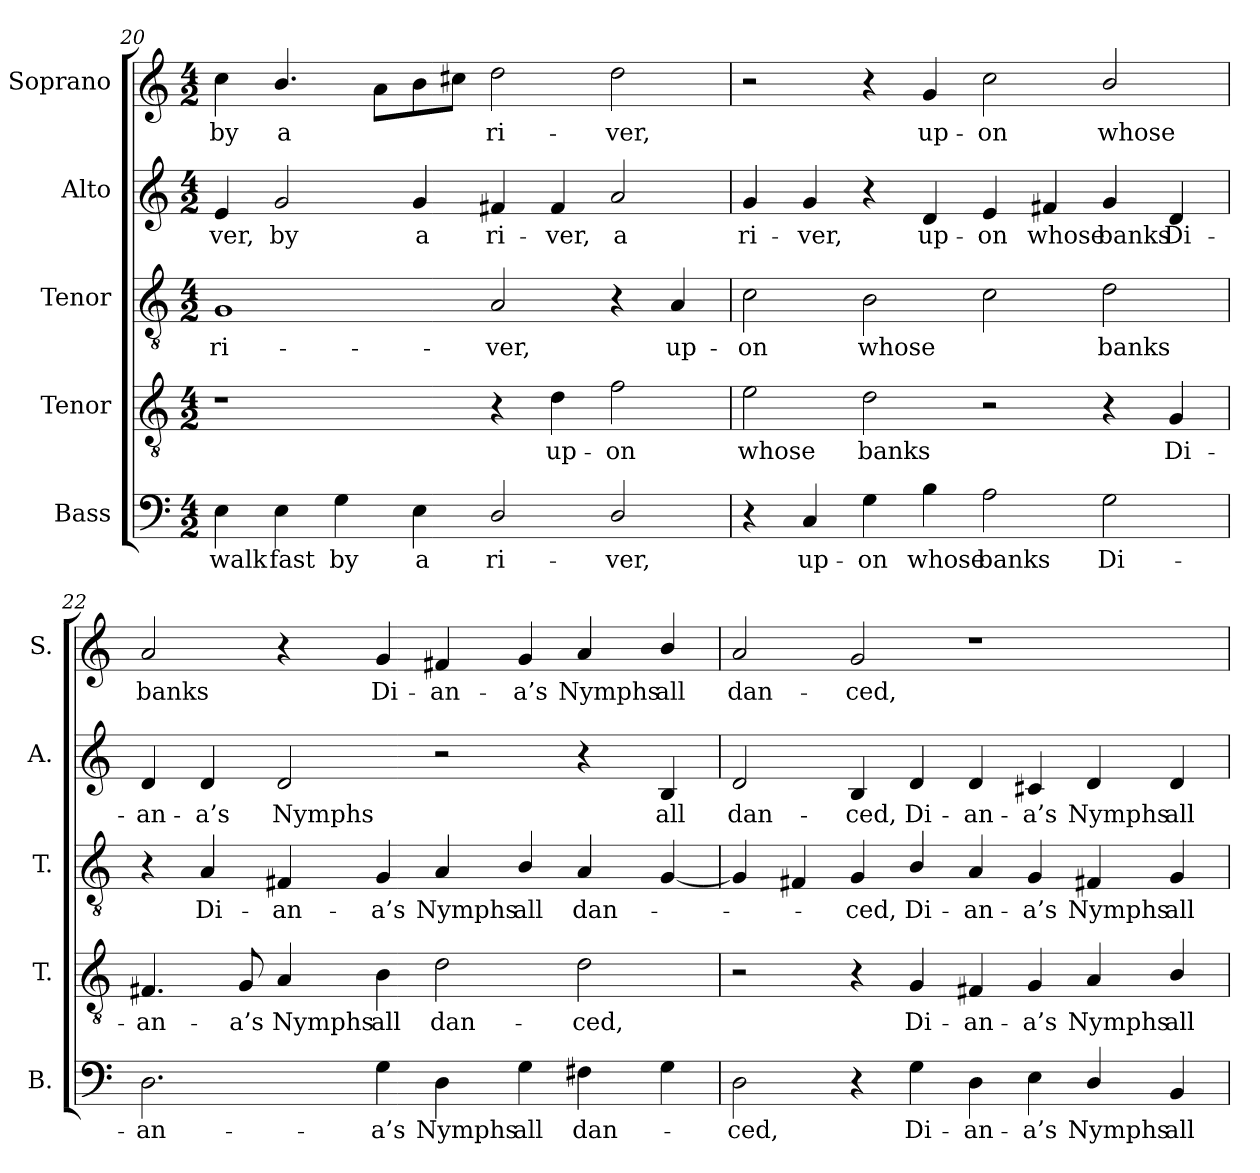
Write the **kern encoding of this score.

**kern	**text	**kern	**text	**kern	**text	**kern	**text	**kern	**text
*part5	*part5	*part4	*part4	*part3	*part3	*part2	*part2	*part1	*part1
*staff5	*staff5	*staff4	*staff4	*staff3	*staff3	*staff2	*staff2	*staff1	*staff1
*I"Bass	*	*I"Tenor	*	*I"Tenor	*	*I"Alto	*	*I"Soprano	*
*I'B.	*	*I'T.	*	*I'T.	*	*I'A.	*	*I'S.	*
*clefF4	*	*clefGv2	*	*clefGv2	*	*clefG2	*	*clefG2	*
*	*	*ITrd7c12	*	*ITrd7c12	*	*	*	*	*
*k[]	*	*k[]	*	*k[]	*	*k[]	*	*k[]	*
*C:	*	*C:	*	*C:	*	*C:	*	*C:	*
*M4/2	*	*M4/2	*	*M4/2	*	*M4/2	*	*M4/2	*
=20	=20	=20	=20	=20	=20	=20	=20	=20	=20
!	!LO:LY:b:color=#000000	!	!	!	!	!	!	!	!
!	!	!	!	!	!LO:LY:b:color=#000000	!	!	!	!
!	!	!	!	!	!	!	!LO:LY:b:color=#000000	!	!
!	!	!	!	!	!	!	!	!	!LO:LY:b:color=#000000
4Ei\	walk	1r	.	1GGi	ri-	4ei/	-ver,	4cci\	by
!	!LO:LY:b:color=#000000	!	!	!	!	!	!	!	!
!	!	!	!	!	!	!	!LO:LY:b:color=#000000	!	!
!	!	!	!	!	!	!	!	!	!LO:LY:b:color=#000000
4Ei\	fast	.	.	.	.	2gi/	by	4.bi/	a
!	!LO:LY:b:color=#000000	!	!	!	!	!	!	!	!
4Gi\	by	.	.	.	.	.	.	.	.
.	.	.	.	.	.	.	.	8ai\L	.
!	!LO:LY:b:color=#000000	!	!	!	!	!	!	!	!
!	!	!	!	!	!	!	!LO:LY:b:color=#000000	!	!
4Ei\	a	.	.	.	.	4gi/	a	8bi\	.
.	.	.	.	.	.	.	.	8cc#Xi\J	.
!	!LO:LY:b:color=#000000	!	!	!	!	!	!	!	!
!	!	!	!	!	!LO:LY:b:color=#000000	!	!	!	!
!	!	!	!	!	!	!	!LO:LY:b:color=#000000	!	!
!	!	!	!	!	!	!	!	!	!LO:LY:b:color=#000000
2Di/	ri-	4r	.	2AAi/	-ver,	4f#Xi/	ri-	2ddi\	ri-
!	!	!	!LO:LY:b:color=#000000	!	!	!	!	!	!
!	!	!	!	!	!	!	!LO:LY:b:color=#000000	!	!
.	.	4Di\	up-	.	.	4f#i/	-ver,	.	.
!	!LO:LY:b:color=#000000	!	!	!	!	!	!	!	!
!	!	!	!LO:LY:b:color=#000000	!	!	!	!	!	!
!	!	!	!	!	!	!	!LO:LY:b:color=#000000	!	!
!	!	!	!	!	!	!	!	!	!LO:LY:b:color=#000000
2Di/	-ver,	2Fi\	-on	4r	.	2ai/	a	2ddi\	-ver,
!	!	!	!	!	!LO:LY:b:color=#000000	!	!	!	!
.	.	.	.	4AAi/	up-	.	.	.	.
!!LO:LB:g=z
=21	=21	=21	=21	=21	=21	=21	=21	=21	=21
!	!	!	!LO:LY:b:color=#000000	!	!	!	!	!	!
!	!	!	!	!	!LO:LY:b:color=#000000	!	!	!	!
!	!	!	!	!	!	!	!LO:LY:b:color=#000000	!	!
4r	.	2Ei\	whose	2Ci\	-on	4gi/	ri-	2r	.
!	!LO:LY:b:color=#000000	!	!	!	!	!	!	!	!
!	!	!	!	!	!	!	!LO:LY:b:color=#000000	!	!
4Ci/	up-	.	.	.	.	4gi/	-ver,	.	.
!	!LO:LY:b:color=#000000	!	!	!	!	!	!	!	!
!	!	!	!LO:LY:b:color=#000000	!	!	!	!	!	!
!	!	!	!	!	!LO:LY:b:color=#000000	!	!	!	!
4Gi\	-on	2Di\	banks	2BBi\	whose	4r	.	4r	.
!	!LO:LY:b:color=#000000	!	!	!	!	!	!	!	!
!	!	!	!	!	!	!	!LO:LY:b:color=#000000	!	!
!	!	!	!	!	!	!	!	!	!LO:LY:b:color=#000000
4Bi\	whose	.	.	.	.	4di/	up-	4gi/	up-
!	!LO:LY:b:color=#000000	!	!	!	!	!	!	!	!
!	!	!	!	!	!	!	!LO:LY:b:color=#000000	!	!
!	!	!	!	!	!	!	!	!	!LO:LY:b:color=#000000
2Ai\	banks	2r	.	2Ci\	.	4ei/	-on	2cci\	-on
!	!	!	!	!	!	!	!LO:LY:b:color=#000000	!	!
.	.	.	.	.	.	4f#Xi/	whose	.	.
!	!LO:LY:b:color=#000000	!	!	!	!	!	!	!	!
!	!	!	!	!	!LO:LY:b:color=#000000	!	!	!	!
!	!	!	!	!	!	!	!LO:LY:b:color=#000000	!	!
!	!	!	!	!	!	!	!	!	!LO:LY:b:color=#000000
2Gi\	Di-	4r	.	2Di\	banks	4gi/	banks	2bi/	whose
!	!	!	!LO:LY:b:color=#000000	!	!	!	!	!	!
!	!	!	!	!	!	!	!LO:LY:b:color=#000000	!	!
.	.	4GGi/	Di-	.	.	4di/	Di-	.	.
=22	=22	=22	=22	=22	=22	=22	=22	=22	=22
!	!LO:LY:b:color=#000000	!	!	!	!	!	!	!	!
!	!	!	!LO:LY:b:color=#000000	!	!	!	!	!	!
!	!	!	!	!	!	!	!LO:LY:b:color=#000000	!	!
!	!	!	!	!	!	!	!	!	!LO:LY:b:color=#000000
2.Di\	-an-	4.FF#Xi/	-an-	4r	.	4di/	-an-	2ai/	banks
!	!	!	!	!	!LO:LY:b:color=#000000	!	!	!	!
!	!	!	!	!	!	!	!LO:LY:b:color=#000000	!	!
.	.	.	.	4AAi/	Di-	4di/	-a’s	.	.
!	!	!	!LO:LY:b:color=#000000	!	!	!	!	!	!
.	.	8GGi/	-a’s	.	.	.	.	.	.
!	!	!	!LO:LY:b:color=#000000	!	!	!	!	!	!
!	!	!	!	!	!LO:LY:b:color=#000000	!	!	!	!
!	!	!	!	!	!	!	!LO:LY:b:color=#000000	!	!
.	.	4AAi/	Nymphs	4FF#Xi/	-an-	2di/	Nymphs	4r	.
!	!LO:LY:b:color=#000000	!	!	!	!	!	!	!	!
!	!	!	!LO:LY:b:color=#000000	!	!	!	!	!	!
!	!	!	!	!	!LO:LY:b:color=#000000	!	!	!	!
!	!	!	!	!	!	!	!	!	!LO:LY:b:color=#000000
4Gi\	-a’s	4BBi\	all	4GGi/	-a’s	.	.	4gi/	Di-
!	!LO:LY:b:color=#000000	!	!	!	!	!	!	!	!
!	!	!	!LO:LY:b:color=#000000	!	!	!	!	!	!
!	!	!	!	!	!LO:LY:b:color=#000000	!	!	!	!
!	!	!	!	!	!	!	!	!	!LO:LY:b:color=#000000
4Di\	Nymphs	2Di\	dan-	4AAi/	Nymphs	2r	.	4f#Xi/	-an-
!	!LO:LY:b:color=#000000	!	!	!	!	!	!	!	!
!	!	!	!	!	!LO:LY:b:color=#000000	!	!	!	!
!	!	!	!	!	!	!	!	!	!LO:LY:b:color=#000000
4Gi\	all	.	.	4BBi/	all	.	.	4gi/	-a’s
!	!LO:LY:b:color=#000000	!	!	!	!	!	!	!	!
!	!	!	!LO:LY:b:color=#000000	!	!	!	!	!	!
!	!	!	!	!	!LO:LY:b:color=#000000	!	!	!	!
!	!	!	!	!	!	!	!	!	!LO:LY:b:color=#000000
4F#Xi\	dan-	2Di\	-ced,	4AAi/	dan-	4r	.	4ai/	Nymphs
!	!	!	!	!	!	!	!LO:LY:b:color=#000000	!	!
!	!	!	!	!	!	!	!	!	!LO:LY:b:color=#000000
4Gi\	.	.	.	[4GGi/	.	4Bi/	all	4bi/	all
=23	=23	=23	=23	=23	=23	=23	=23	=23	=23
!	!LO:LY:b:color=#000000	!	!	!	!	!	!	!	!
!	!	!	!	!	!	!	!LO:LY:b:color=#000000	!	!
!	!	!	!	!	!	!	!	!	!LO:LY:b:color=#000000
2Di\	-ced,	2r	.	4GGi/]	.	2di/	dan-	2ai/	dan-
.	.	.	.	4FF#Xi/	.	.	.	.	.
!	!	!	!	!	!LO:LY:b:color=#000000	!	!	!	!
!	!	!	!	!	!	!	!LO:LY:b:color=#000000	!	!
!	!	!	!	!	!	!	!	!	!LO:LY:b:color=#000000
4r	.	4r	.	4GGi/	-ced,	4Bi/	-ced,	2gi/	-ced,
!	!LO:LY:b:color=#000000	!	!	!	!	!	!	!	!
!	!	!	!LO:LY:b:color=#000000	!	!	!	!	!	!
!	!	!	!	!	!LO:LY:b:color=#000000	!	!	!	!
!	!	!	!	!	!	!	!LO:LY:b:color=#000000	!	!
4Gi\	Di-	4GGi/	Di-	4BBi/	Di-	4di/	Di-	.	.
!	!LO:LY:b:color=#000000	!	!	!	!	!	!	!	!
!	!	!	!LO:LY:b:color=#000000	!	!	!	!	!	!
!	!	!	!	!	!LO:LY:b:color=#000000	!	!	!	!
!	!	!	!	!	!	!	!LO:LY:b:color=#000000	!	!
4Di\	-an-	4FF#Xi/	-an-	4AAi/	-an-	4di/	-an-	1r	.
!	!LO:LY:b:color=#000000	!	!	!	!	!	!	!	!
!	!	!	!LO:LY:b:color=#000000	!	!	!	!	!	!
!	!	!	!	!	!LO:LY:b:color=#000000	!	!	!	!
!	!	!	!	!	!	!	!LO:LY:b:color=#000000	!	!
4Ei\	-a’s	4GGi/	-a’s	4GGi/	-a’s	4c#Xi/	-a’s	.	.
!	!LO:LY:b:color=#000000	!	!	!	!	!	!	!	!
!	!	!	!LO:LY:b:color=#000000	!	!	!	!	!	!
!	!	!	!	!	!LO:LY:b:color=#000000	!	!	!	!
!	!	!	!	!	!	!	!LO:LY:b:color=#000000	!	!
4Di/	Nymphs	4AAi/	Nymphs	4FF#Xi/	Nymphs	4di/	Nymphs	.	.
!	!LO:LY:b:color=#000000	!	!	!	!	!	!	!	!
!	!	!	!LO:LY:b:color=#000000	!	!	!	!	!	!
!	!	!	!	!	!LO:LY:b:color=#000000	!	!	!	!
!	!	!	!	!	!	!	!LO:LY:b:color=#000000	!	!
4BBi/	all	4BBi/	all	4GGi/	all	4di/	all	.	.
=	=	=	=	=	=	=	=	=	=
*-	*-	*-	*-	*-	*-	*-	*-	*-	*-
